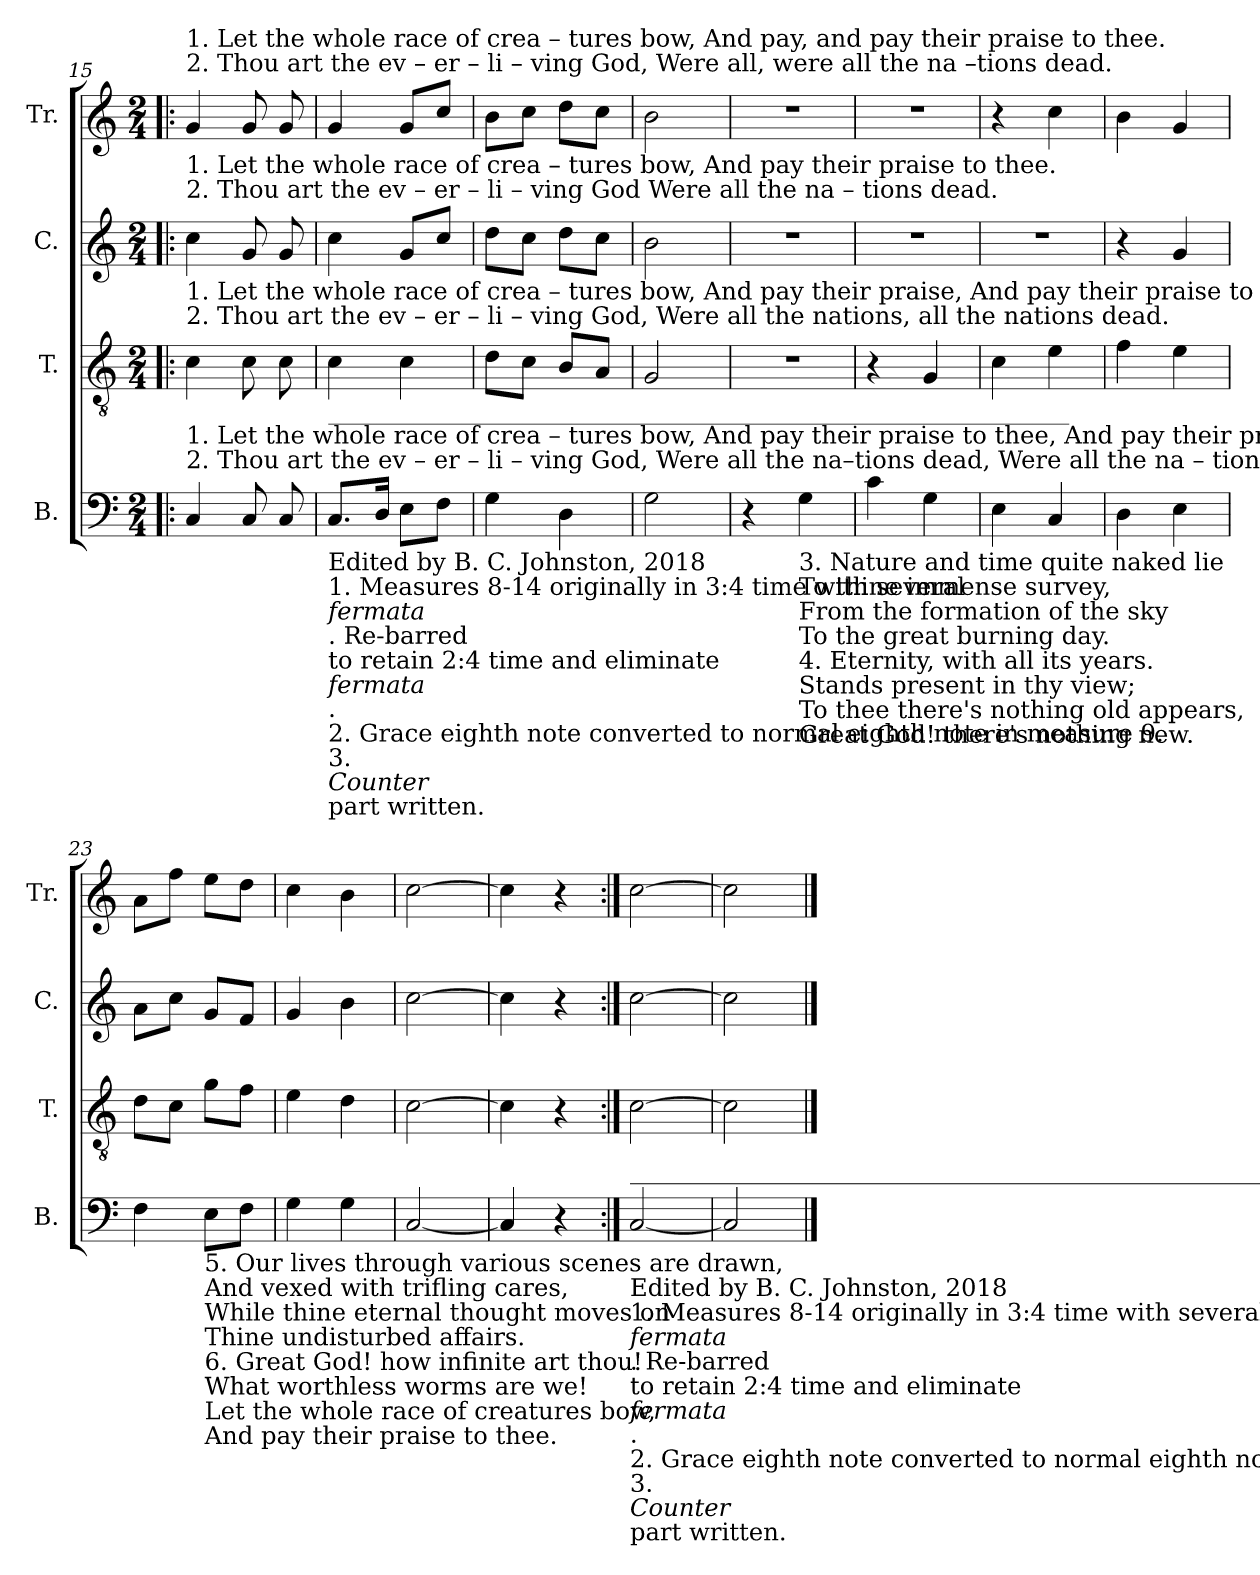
**kern	**kern	**kern	**kern
*part4	*part3	*part2	*part1
*staff4	*staff3	*staff2	*staff1
*I"B.	*I"T.	*I"C.	*I"Tr.
*I'B.	*I'T.	*I'C.	*I'Tr.
*clefF4	*clefGv2	*clefG2	*clefG2
*k[]	*k[]	*k[]	*k[]
*M2/4	*M2/4	*M2/4	*M2/4
=15!|:	=15!|:	=15!|:	=15!|:
!	!	!	!LO:TX:a:t=2. Thou art  the    ev   –  er     –     li   –  ving    God,                                       Were  all,  were  all     the     na –tions  dead.
!	!	!	!LO:TX:a:t=1. Let the whole  race     of          crea – tures    bow,                                       And  pay,  and   pay   their  praise  to    thee.
!	!	!LO:TX:a:t=2. Thou art  the    ev    –  er     –    li   –   ving     God                                                      Were   all      the   na – tions   dead.	!
!	!	!LO:TX:a:t=1. Let the whole  race      of         crea  – tures    bow,                                                      And    pay   their  praise  to    thee.	!
!	!LO:TX:a:t=2. Thou art  the    ev   –  er     –     li     –   ving   God,                       Were  all  the  nations,     all      the      nations   dead.	!	!
!	!LO:TX:a:t=1. Let  the whole race     of          crea  –  tures   bow,                        And pay their praise, And  pay their praise  to    thee.	!	!
!LO:TX:a:t=2. Thou  art  the   ev   –  er    –    li    –   ving    God,         Were all the  na–tions dead,  Were  all      the    na – tions  dead.	!	!	!
!LO:TX:a:t=1. Let  the whole  race     of       crea  –  tures    bow,         And pay their praise to thee,  And  pay    their  praise  to    thee.	!	!	!
4C/	4c\	4cc\	4g/
8C/	8c\	8g/	8g/
8C/	8c\	8g/	8g/
=16	=16	=16	=16
!LO:TX:a:t=_____________________________________________________________	!	!	!
!LO:TX:b:t=Edited  by B. C. Johnston, 2018	!	!	!
!LO:TX:b:t=1. Measures 8-14 originally in 3&colon;4 time with several	!	!	!
!LO:TX:b:i:t=fermata	!	!	!
!LO:TX:b:t=. Re-barred	!	!	!
!LO:TX:b:t=to retain 2&colon;4 time and eliminate	!	!	!
!LO:TX:b:i:t=fermata	!	!	!
!LO:TX:b:t=.	!	!	!
!LO:TX:b:t=2. Grace eighth note converted to normal eighth note in measure 9.	!	!	!
!LO:TX:b:t=3.	!	!	!
!LO:TX:b:i:t=Counter	!	!	!
!LO:TX:b:t=part written.	!	!	!
8.C/L	4c\	4cc\	4g/
16D/Jk	.	.	.
8E\L	4c\	8g/L	8g/L
8F\J	.	8cc/J	8cc/J
=17	=17	=17	=17
4G\	8d\L	8dd\L	8b\L
.	8c\J	8cc\J	8cc\J
4D\	8B/L	8dd\L	8dd\L
.	8A/J	8cc\J	8cc\J
=18	=18	=18	=18
2G\	2G/	2b\	2b\
=19	=19	=19	=19
4r	2r	2r	2r
!LO:TX:b:t=3. Nature and time quite naked lie	!	!	!
!LO:TX:b:t=To thine immense survey,	!	!	!
!LO:TX:b:t=From the formation of the sky	!	!	!
!LO:TX:b:t=To the great burning day.	!	!	!
!LO:TX:b:t=4. Eternity, with all its years.	!	!	!
!LO:TX:b:t=Stands present in thy view;	!	!	!
!LO:TX:b:t=To thee there's nothing old appears,	!	!	!
!LO:TX:b:t=Great God! there's nothing new.	!	!	!
4G\	.	.	.
=20	=20	=20	=20
4c\	4r	2r	2r
4G\	4G/	.	.
=21	=21	=21	=21
4E\	4c\	2r	4r
4C/	4e\	.	4cc\
=22	=22	=22	=22
4D\	4f\	4r	4b\
4E\	4e\	4g/	4g/
=23	=23	=23	=23
4F\	8d\L	8a\L	8a\L
.	8c\J	8cc\J	8ff\J
!LO:TX:b:t=5. Our lives through various scenes are drawn,	!	!	!
!LO:TX:b:t=And vexed with trifling cares,	!	!	!
!LO:TX:b:t=While thine eternal thought moves on	!	!	!
!LO:TX:b:t=Thine undisturbed affairs.	!	!	!
!LO:TX:b:t=6. Great God! how infinite art thou!	!	!	!
!LO:TX:b:t=What worthless worms are we!	!	!	!
!LO:TX:b:t=Let the whole race of creatures bow,	!	!	!
!LO:TX:b:t=And pay their praise to thee.	!	!	!
8E\L	8g\L	8g/L	8ee\L
8F\J	8f\J	8f/J	8dd\J
=24	=24	=24	=24
4G\	4e\	4g/	4cc\
4G\	4d\	4b\	4b\
=25	=25	=25	=25
[2C/	[2c\	[2cc\	[2cc\
=26	=26	=26	=26
4C/]	4c\]	4cc\]	4cc\]
4r	4r	4r	4r
=27:|!	=27:|!	=27:|!	=27:|!
!LO:TX:a:t=_____________________________________________________________	!	!	!
!LO:TX:b:t=Edited  by B. C. Johnston, 2018	!	!	!
!LO:TX:b:t=1. Measures 8-14 originally in 3&colon;4 time with several	!	!	!
!LO:TX:b:i:t=fermata	!	!	!
!LO:TX:b:t=. Re-barred	!	!	!
!LO:TX:b:t=to retain 2&colon;4 time and eliminate	!	!	!
!LO:TX:b:i:t=fermata	!	!	!
!LO:TX:b:t=.	!	!	!
!LO:TX:b:t=2. Grace eighth note converted to normal eighth note in measure 9.	!	!	!
!LO:TX:b:t=3.	!	!	!
!LO:TX:b:i:t=Counter	!	!	!
!LO:TX:b:t=part written.	!	!	!
[2C/	[2c\	[2cc\	[2cc\
=28	=28	=28	=28
2C/]	2c\]	2cc\]	2cc\]
==	==	==	==
*-	*-	*-	*-
